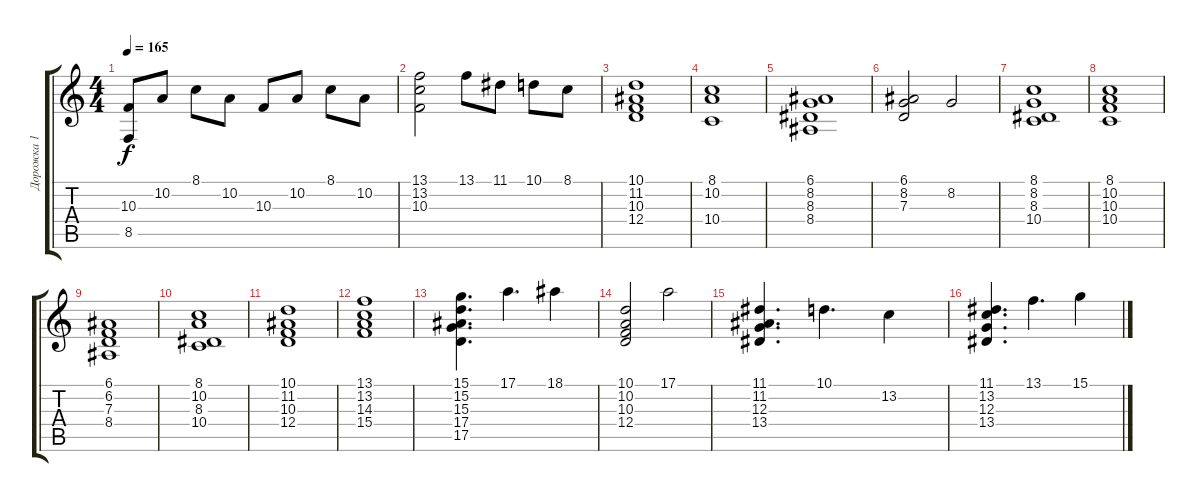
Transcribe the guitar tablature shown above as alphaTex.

\track ("Дорожка 1" "Дорожка 1") {instrument stringensemble1}
\staff {score tabs}
\tuning (E4 B3 G3 D3 A2 E2) {hide}
\ts (4 4)
\tempo 165
\clef g2
\ks c
(10.3 8.5).8{dy f} 10.2.8 8.1.8 10.2.8 10.3.8 10.2.8 8.1.8 10.2.8 |
(13.1 13.2 10.3).2 13.1.8 11.1.8 10.1.8 8.1.8 |
(10.1 11.2 10.3 12.4).1 |
(8.1 10.2 10.4).1 |
(6.1 8.2 8.3 8.4).1 |
(6.1 8.2 7.3).2 8.2.2 |
(8.1 8.2 8.3 10.4).1 |
(8.1 10.2 10.3 10.4).1 |
(6.1 6.2 7.3 8.4).1 |
(8.1 10.2 8.3 10.4).1 |
(10.1 11.2 10.3 12.4).1 |
(13.1 13.2 14.3 15.4).1 |
(15.1 15.2 15.3 17.4 17.5).4{d} 17.1.4{d} 18.1.4 |
(10.1 10.2 10.3 12.4).2 17.1.2 |
(11.1 11.2 12.3 13.4).4{d} 10.1.4{d} 13.2.4 |
(11.1 13.2 12.3 13.4).4{d} 13.1.4{d} 15.1.4
